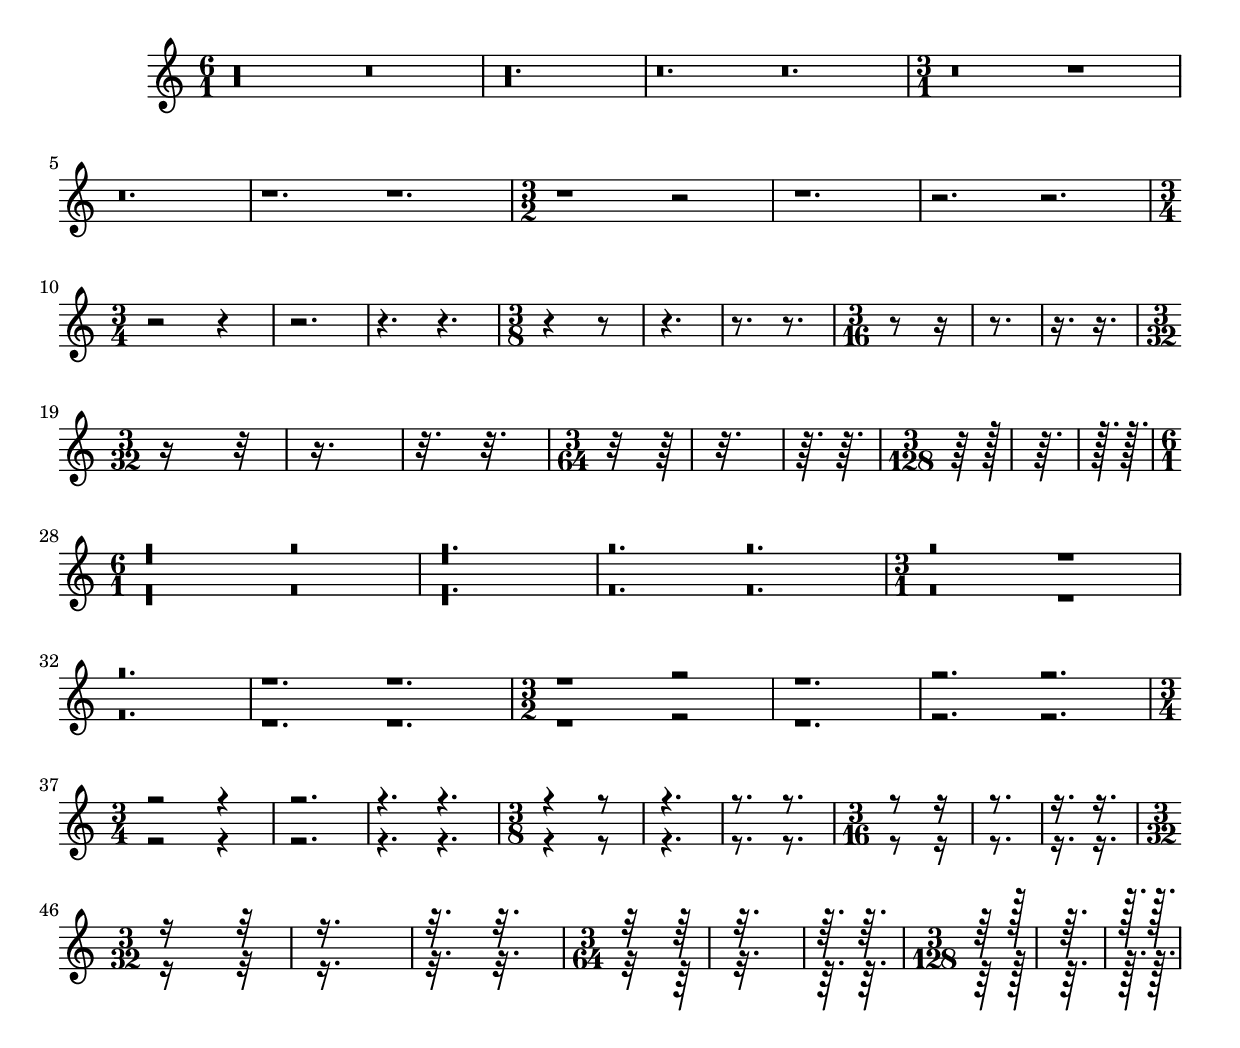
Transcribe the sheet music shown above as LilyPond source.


\version "1.9.8"
% candidate for regression.  -gp
\header { texidoc = "@cindex Rest Dot Positions
This file tests dotted rests. " }

muz = \notes \relative c'' {
    \time 6/1
    r\longa r\breve |
    r\longa. |
    r\breve. r |
    \time 3/1
    r\breve r1 |
    r\breve. |
    r1. r |
    \time 3/2
    r1 r2 |
    r1. |
    r2. r |
    \break
    \time 3/4
    r2 r4 |
    r2. |
    r4. r |
    \time 3/8
    r4 r8 |
    r4. |
    r8. r |
    \time 3/16
    r8 r16 |
    r8. |
    r16. r |
    \break
    \time 3/32
    r16 r32 |
    r16. |
    r32. r |
    \time 3/64
    r32 r64 |
    r32. |
    r64. r |
    \time 3/128
    r64 r128 |
    r64. |
    r128. r |
  }


\score {
  \context Staff  {
      \muz \break
      <<
	 {  \muz } \\
	 {  \muz }
      >>
  }
	\paper{}
}

